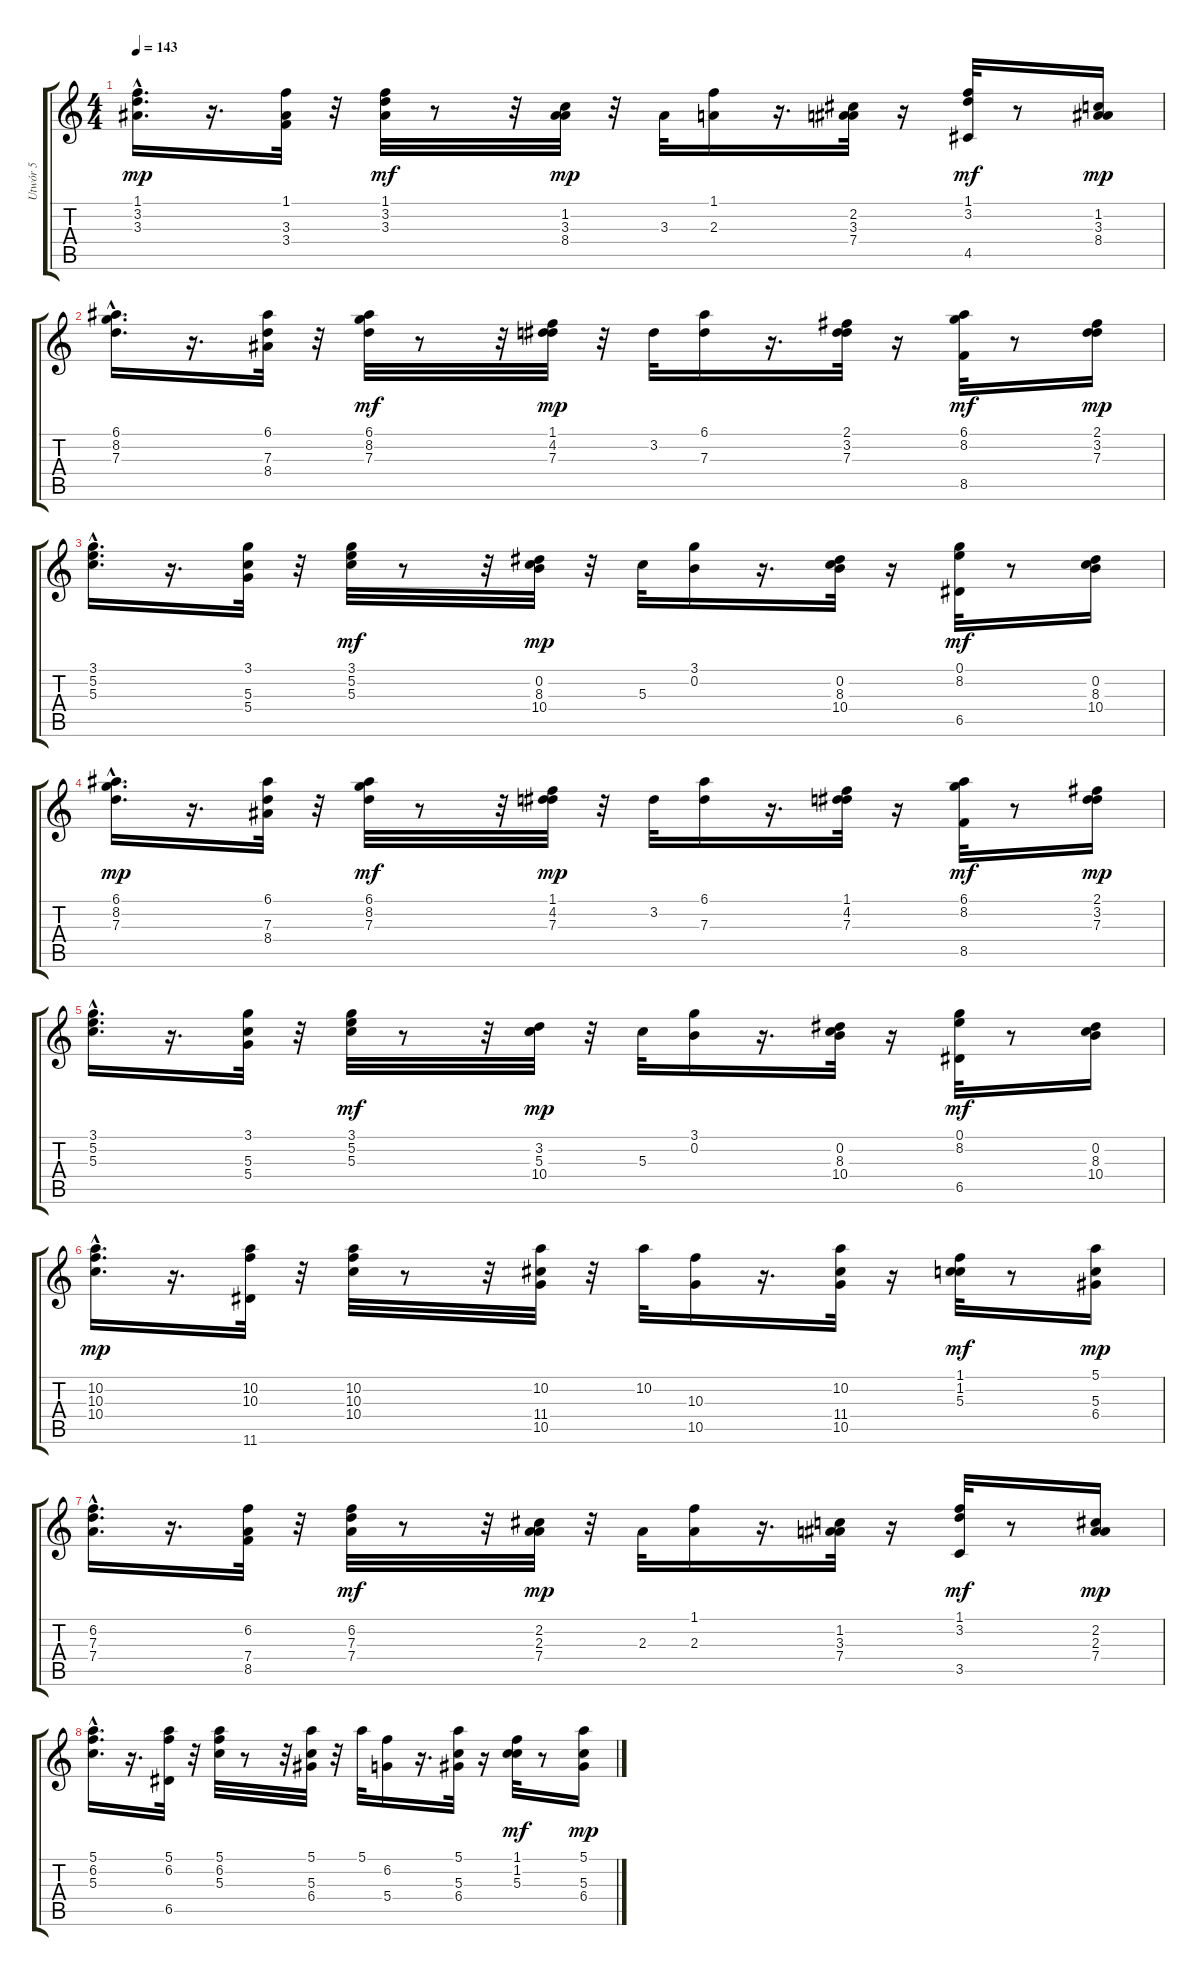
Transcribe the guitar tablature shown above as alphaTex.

\track ("Utwór 5" "Utwór 5") {instrument distortionguitar}
\staff {score tabs}
\tuning (E4 B3 G3 D3 A2 E2) {hide}
\ts (4 4)
\tempo 143
\clef g2
\ks c
(1.1{hac} 3.2{hac} 3.3{hac}).16{d dy mp} r.16{d} (1.1 3.3 3.4).32 r.32 (1.1 3.2 3.3).32{dy mf} r.8 r.32 (1.2 3.3 8.4).32{dy mp} r.32 3.3.32 (1.1 2.3).16 r.16{d} (2.2 3.3 7.4).32 r.16 (1.1 3.2 4.5).32{dy mf} r.8 (1.2 3.3 8.4).16{dy mp} |
(6.1{hac} 8.2{hac} 7.3{hac}).16{d} r.16{d} (6.1 7.3 8.4).32 r.32 (6.1 8.2 7.3).32{dy mf} r.8 r.32 (1.1 4.2 7.3).32{dy mp} r.32 3.2.32 (6.1 7.3).16 r.16{d} (2.1 3.2 7.3).32 r.16 (6.1 8.2 8.5).32{dy mf} r.8 (2.1 3.2 7.3).16{dy mp} |
(3.1{hac} 5.2{hac} 5.3{hac}).16{d} r.16{d} (3.1 5.3 5.4).32 r.32 (3.1 5.2 5.3).32{dy mf} r.8 r.32 (0.2 8.3 10.4).32{dy mp} r.32 5.3.32 (3.1 0.2).16 r.16{d} (0.2 8.3 10.4).32 r.16 (0.1 8.2 6.5).32{dy mf} r.8 (0.2 8.3 10.4).16 |
(6.1{hac} 8.2{hac} 7.3{hac}).16{d dy mp} r.16{d} (6.1 7.3 8.4).32 r.32 (6.1 8.2 7.3).32{dy mf} r.8 r.32 (1.1 4.2 7.3).32{dy mp} r.32 3.2.32 (6.1 7.3).16 r.16{d} (1.1 4.2 7.3).32 r.16 (6.1 8.2 8.5).32{dy mf} r.8 (2.1 3.2 7.3).16{dy mp} |
(3.1{hac} 5.2{hac} 5.3{hac}).16{d} r.16{d} (3.1 5.3 5.4).32 r.32 (3.1 5.2 5.3).32{dy mf} r.8 r.32 (3.2 5.3 10.4).32{dy mp} r.32 5.3.32 (3.1 0.2).16 r.16{d} (0.2 8.3 10.4).32 r.16 (0.1 8.2 6.5).32{dy mf} r.8 (0.2 8.3 10.4).16 |
(10.2{hac} 10.3{hac} 10.4{hac}).16{d dy mp} r.16{d} (10.2 10.3 11.6).32 r.32 (10.2 10.3 10.4).32 r.8 r.32 (10.2 11.4 10.5).32 r.32 10.2.32 (10.3 10.5).16 r.16{d} (10.2 11.4 10.5).32 r.16 (1.1 1.2 5.3).32{dy mf} r.8 (5.1 5.3 6.4).16{dy mp} |
(6.2{hac} 7.3{hac} 7.4{hac}).16{d} r.16{d} (6.2 7.4 8.5).32 r.32 (6.2 7.3 7.4).32{dy mf} r.8 r.32 (2.2 2.3 7.4).32{dy mp} r.32 2.3.32 (1.1 2.3).16 r.16{d} (1.2 3.3 7.4).32 r.16 (1.1 3.2 3.5).32{dy mf} r.8 (2.2 2.3 7.4).16{dy mp} |
(5.1{hac} 6.2{hac} 5.3{hac}).16{d} r.16{d} (5.1 6.2 6.5).32 r.32 (5.1 6.2 5.3).32 r.8 r.32 (5.1 5.3 6.4).32 r.32 5.1.32 (6.2 5.4).16 r.16{d} (5.1 5.3 6.4).32 r.16 (1.1 1.2 5.3).32{dy mf} r.8 (5.1 5.3 6.4).16{dy mp}
